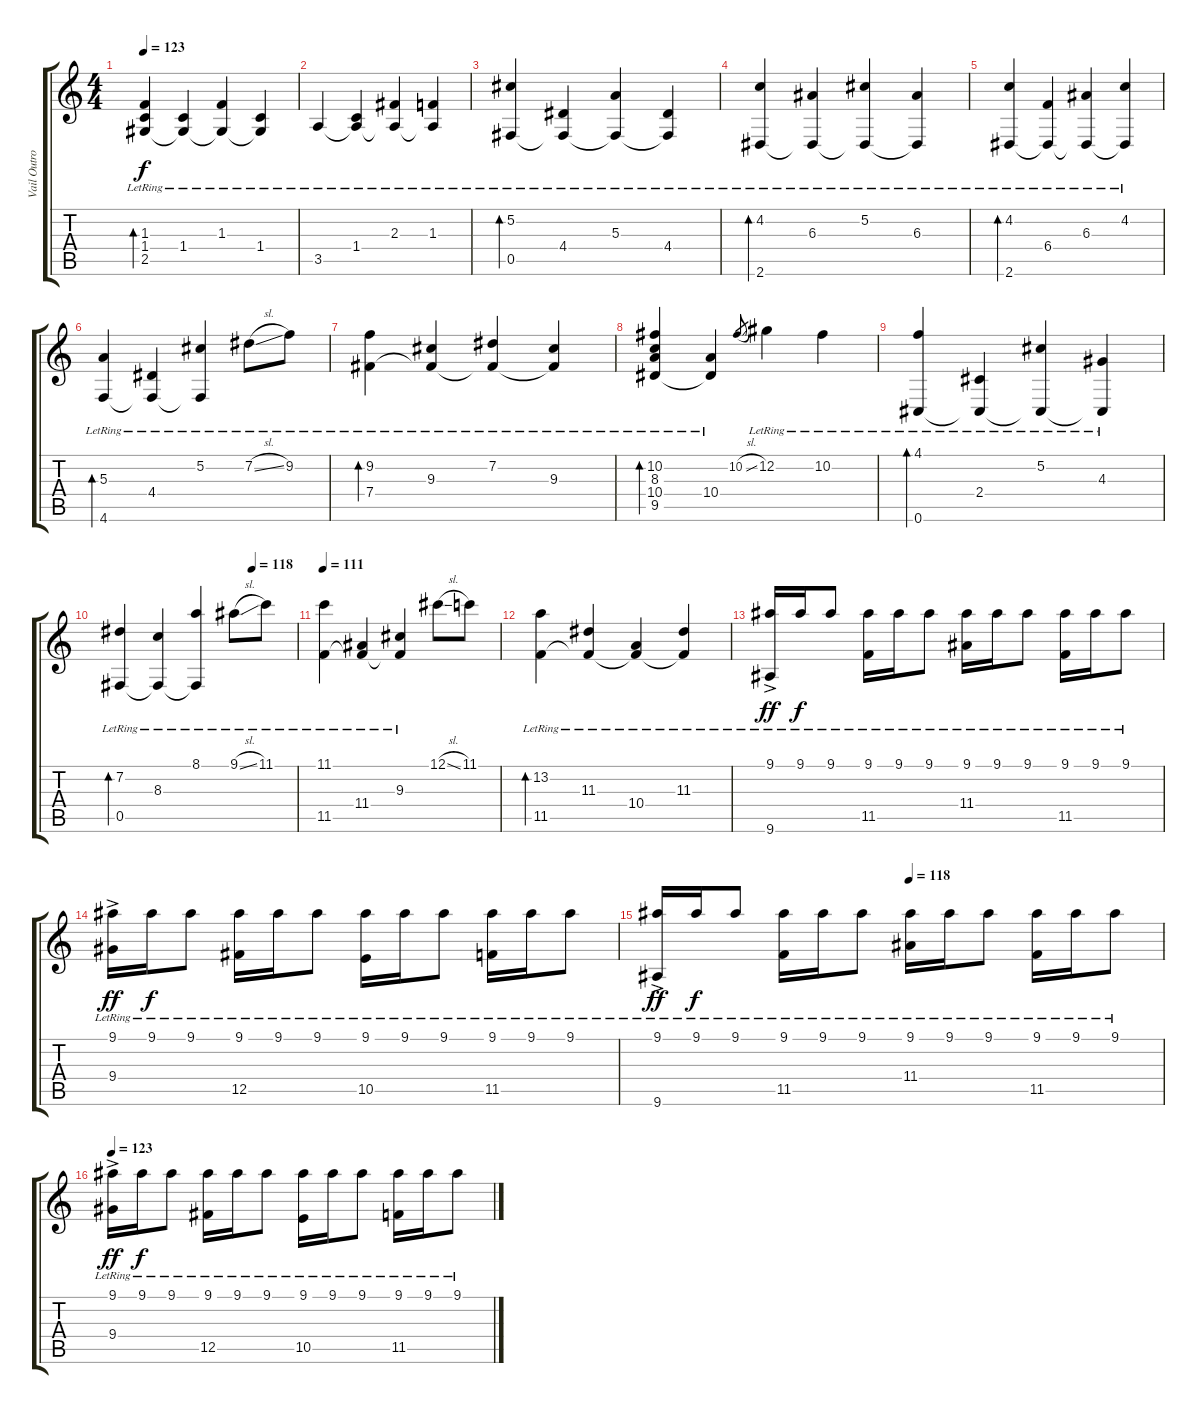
\track ("Vail Outro" "Vail Outro") {instrument acousticguitarnylon}
\staff {score tabs}
\tuning (Db4 Ab3 E3 B2 Gb2 Db2) {hide}
\ts (4 4)
\tempo 123
\clef g2
\ks c
(1.3{lr} 1.4{lr} 2.5{lr}).4{bd 240 dy f} (1.4{lr} 2.5{t}).4 (1.3{lr} 2.5{t}).4 (1.4{lr} 2.5{t}).4 |
3.5{lr}.4 (1.4{lr} 3.5{t}).4 (2.3{lr} 3.5{t}).4 (1.3{lr} 3.5{t}).4 |
(5.2{lr} 0.5{lr}).4{bd 240} (4.4{lr} 0.5{t}).4 (5.3{lr} 0.5{t}).4 (4.4{lr} 0.5{t}).4 |
(4.2{lr} 2.6{lr}).4{bd 240} (6.3{lr} 2.6{t}).4 (5.2{lr} 2.6{t}).4 (6.3{lr} 2.6{t}).4 |
(4.2{lr} 2.6{lr}).4{bd 240} (6.4{lr} 2.6{t}).4 (6.3{lr} 2.6{t}).4 (4.2{lr} 2.6{t}).4 |
(5.3{lr} 4.6{lr}).4{bd 240} (4.4{lr} 4.6{t}).4 (5.2{lr} 4.6{t}).4 7.2{sl lr}.8 9.2{lr}.8 |
(9.2{lr} 7.4{lr}).4{bd 240} (9.3{lr} 7.4{t}).4 (7.2{lr} 7.4{t}).4 (9.3{lr} 7.4{t}).4 |
(10.2{lr} 8.3{lr} 10.4{lr} 9.5{lr}).4{bd 240} (10.4{lr} 9.5{t}).4 10.2{sl}.8{gr} 12.2{lr}.4 10.2{lr}.4 |
(4.1{lr} 0.6{lr}).4{bd 240} (2.4{lr} 0.6{t}).4 (5.2{lr} 0.6{t}).4 (4.3{lr} 0.6{t}).4 |
\tempo (118 0.75)
(7.2{lr} 0.5{lr}).4{bd 240} (8.3{lr} 0.5{t}).4 (8.1{lr} 0.5{t}).4 9.1{sl lr}.8 11.1{lr}.8 |
\tempo 111
(11.1{lr} 11.5{lr}).4 (11.4{lr} 11.5{t}).4 (9.3{lr} 11.5{t}).4 12.1{sl}.8 11.1.8 |
(13.2{lr} 11.5).4{bd 120} (11.3{lr} 11.5{t}).4 (10.4{lr} 11.5{t}).4 (11.3{lr} 11.5{t}).4 |
(9.1{lr} 9.6{ac lr}).16{dy ff} 9.1{lr}.16{dy f} 9.1{lr}.8 (9.1{lr} 11.5{lr}).16 9.1{lr}.16 9.1{lr}.8 (9.1{lr} 11.4{lr}).16 9.1{lr}.16 9.1{lr}.8 (9.1{lr} 11.5{lr}).16 9.1{lr}.16 9.1{lr}.8 |
(9.1{lr} 9.4{ac lr}).16{dy ff} 9.1{lr}.16{dy f} 9.1{lr}.8 (9.1{lr} 12.5{lr}).16 9.1{lr}.16 9.1{lr}.8 (9.1{lr} 10.5{lr}).16 9.1{lr}.16 9.1{lr}.8 (9.1{lr} 11.5{lr}).16 9.1{lr}.16 9.1{lr}.8 |
\tempo (118 0.5)
(9.1{lr} 9.6{ac lr}).16{dy ff} 9.1{lr}.16{dy f} 9.1{lr}.8 (9.1{lr} 11.5{lr}).16 9.1{lr}.16 9.1{lr}.8 (9.1{lr} 11.4{lr}).16 9.1{lr}.16 9.1{lr}.8 (9.1{lr} 11.5{lr}).16 9.1{lr}.16 9.1{lr}.8 |
\tempo 123
(9.1{lr} 9.4{ac lr}).16{dy ff} 9.1{lr}.16{dy f} 9.1{lr}.8 (9.1{lr} 12.5{lr}).16 9.1{lr}.16 9.1{lr}.8 (9.1{lr} 10.5{lr}).16 9.1{lr}.16 9.1{lr}.8 (9.1{lr} 11.5{lr}).16 9.1{lr}.16 9.1{lr}.8
